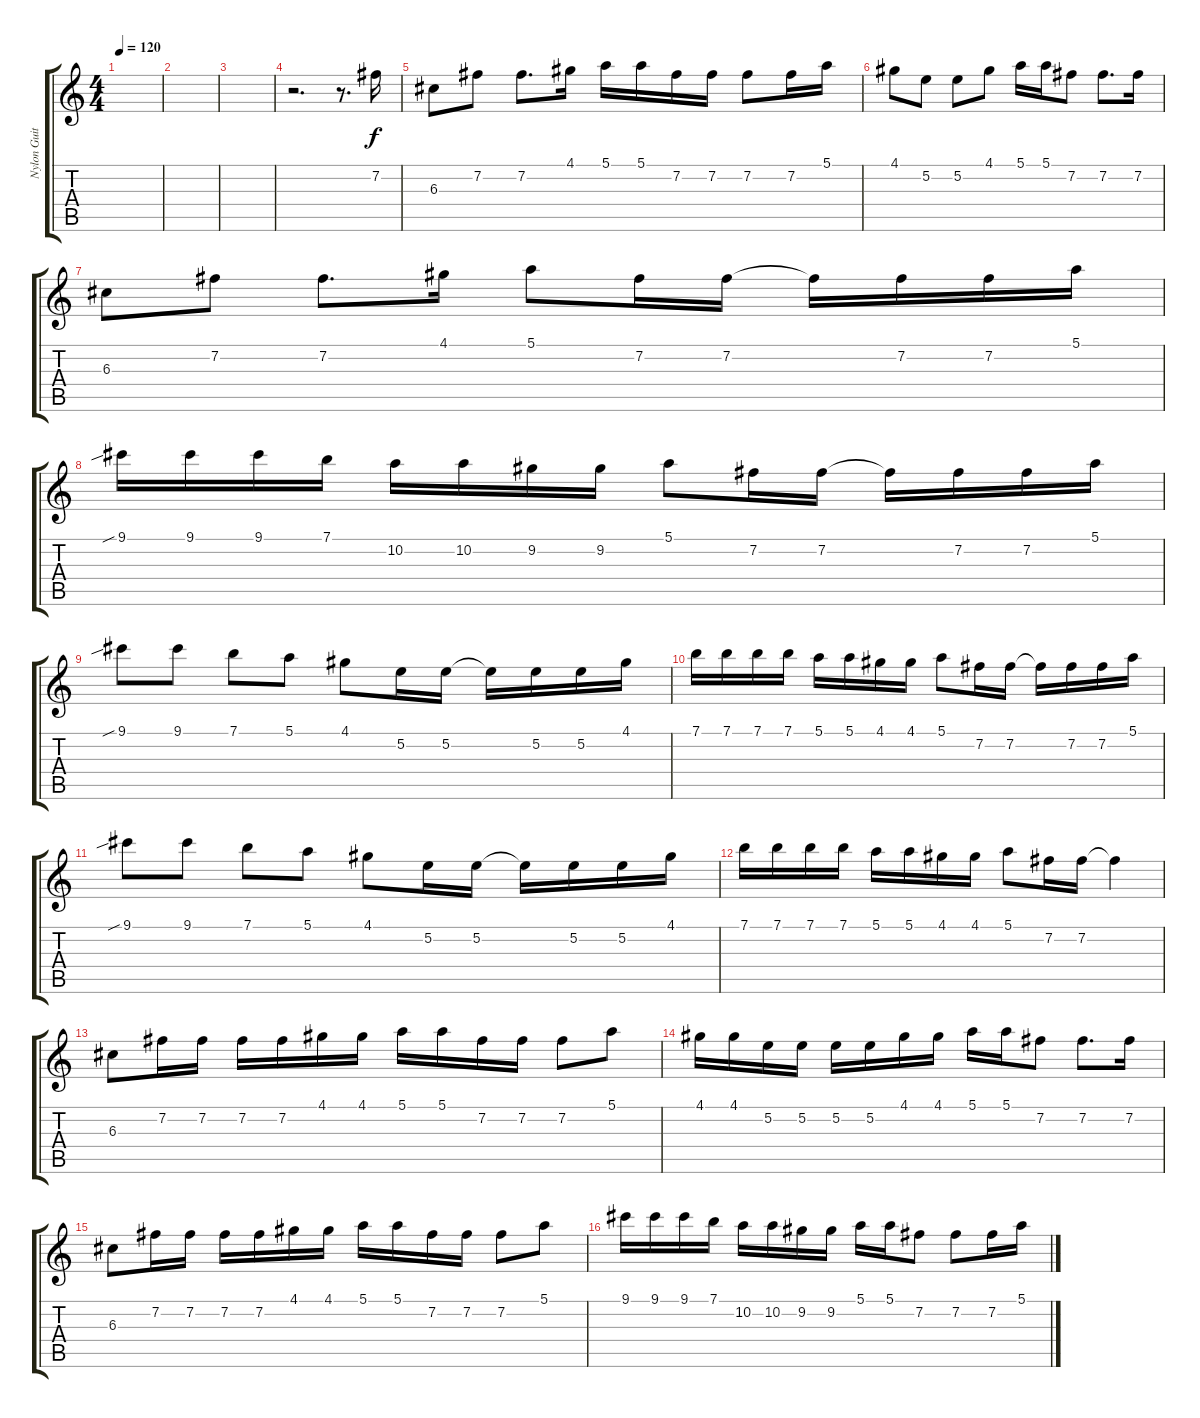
\track ("Nylon Guitar" "Nylon Guit") {solo instrument acousticguitarnylon}
\staff {score tabs}
\tuning (E4 B3 G3 D3 A2 E2) {hide}
\ts (4 4)
\tempo 120
\clef g2
\ks c
|
|
|
r.2{d} r.8{d} 7.2.16 |
6.3.8 7.2.8 7.2.8{d} 4.1.16 5.1.16 5.1.16 7.2.16 7.2.16 7.2.8 7.2.16 5.1.16 |
4.1.8 5.2.8 5.2.8 4.1.8 5.1.16 5.1.16 7.2.8 7.2.8{d} 7.2.16 |
6.3.8 7.2.8 7.2.8{d} 4.1.16 5.1.8 7.2.16 7.2.16 7.2{t}.16 7.2.16 7.2.16 5.1.16 |
9.1{sib}.16 9.1.16 9.1.16 7.1.16 10.2.16 10.2.16 9.2.16 9.2.16 5.1.8 7.2.16 7.2.16 7.2{t}.16 7.2.16 7.2.16 5.1.16 |
9.1{sib}.8 9.1.8 7.1.8 5.1.8 4.1.8 5.2.16 5.2.16 5.2{t}.16 5.2.16 5.2.16 4.1.16 |
7.1.16 7.1.16 7.1.16 7.1.16 5.1.16 5.1.16 4.1.16 4.1.16 5.1.8 7.2.16 7.2.16 7.2{t}.16 7.2.16 7.2.16 5.1.16 |
9.1{sib}.8 9.1.8 7.1.8 5.1.8 4.1.8 5.2.16 5.2.16 5.2{t}.16 5.2.16 5.2.16 4.1.16 |
7.1.16 7.1.16 7.1.16 7.1.16 5.1.16 5.1.16 4.1.16 4.1.16 5.1.8 7.2.16 7.2.16 7.2{t}.4 |
6.3.8 7.2.16 7.2.16 7.2.16 7.2.16 4.1.16 4.1.16 5.1.16 5.1.16 7.2.16 7.2.16 7.2.8 5.1.8 |
4.1.16 4.1.16 5.2.16 5.2.16 5.2.16 5.2.16 4.1.16 4.1.16 5.1.16 5.1.16 7.2.8 7.2.8{d} 7.2.16 |
6.3.8 7.2.16 7.2.16 7.2.16 7.2.16 4.1.16 4.1.16 5.1.16 5.1.16 7.2.16 7.2.16 7.2.8 5.1.8 |
9.1.16 9.1.16 9.1.16 7.1.16 10.2.16 10.2.16 9.2.16 9.2.16 5.1.16 5.1.16 7.2.8 7.2.8 7.2.16 5.1.16
